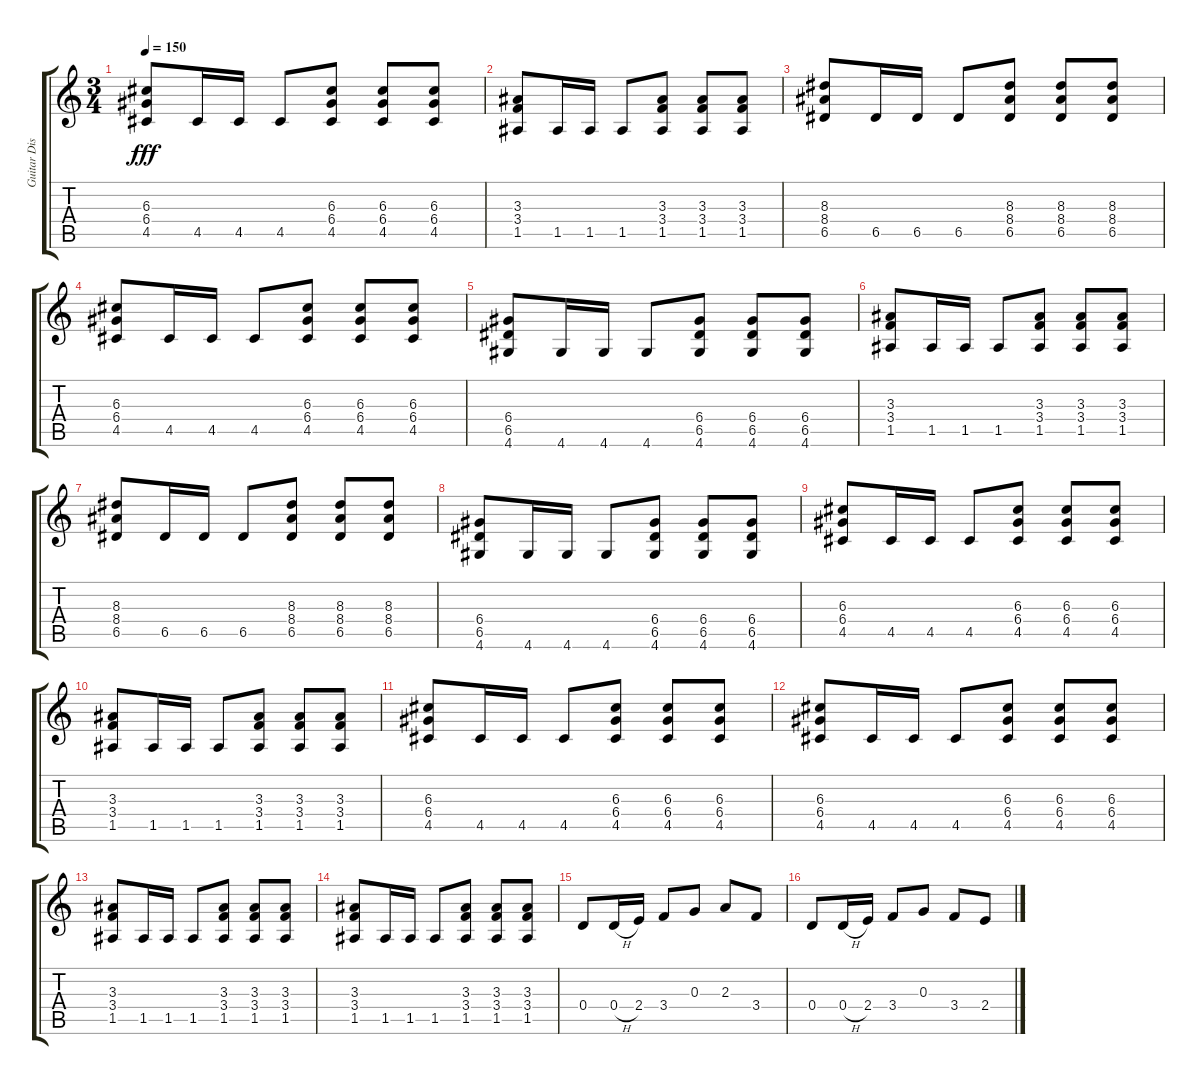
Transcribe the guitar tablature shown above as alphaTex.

\track ("Guitar Distortion 1" "Guitar Dis") {instrument distortionguitar}
\staff {score tabs}
\tuning (E4 B3 G3 D3 A2 E2) {hide}
\ts (3 4)
\tempo 150
\clef g2
\ks c
(6.3 6.4 4.5).8{dy fff} 4.5.16 4.5.16 4.5.8 (6.3 6.4 4.5).8 (6.3 6.4 4.5).8 (6.3 6.4 4.5).8 |
(3.3 3.4 1.5).8 1.5.16 1.5.16 1.5.8 (3.3 3.4 1.5).8 (3.3 3.4 1.5).8 (3.3 3.4 1.5).8 |
(8.3 8.4 6.5).8 6.5.16 6.5.16 6.5.8 (8.3 8.4 6.5).8 (8.3 8.4 6.5).8 (8.3 8.4 6.5).8 |
(6.3 6.4 4.5).8 4.5.16 4.5.16 4.5.8 (6.3 6.4 4.5).8 (6.3 6.4 4.5).8 (6.3 6.4 4.5).8 |
(6.4 6.5 4.6).8 4.6.16 4.6.16 4.6.8 (6.4 6.5 4.6).8 (6.4 6.5 4.6).8 (6.4 6.5 4.6).8 |
(3.3 3.4 1.5).8 1.5.16 1.5.16 1.5.8 (3.3 3.4 1.5).8 (3.3 3.4 1.5).8 (3.3 3.4 1.5).8 |
(8.3 8.4 6.5).8 6.5.16 6.5.16 6.5.8 (8.3 8.4 6.5).8 (8.3 8.4 6.5).8 (8.3 8.4 6.5).8 |
(6.4 6.5 4.6).8 4.6.16 4.6.16 4.6.8 (6.4 6.5 4.6).8 (6.4 6.5 4.6).8 (6.4 6.5 4.6).8 |
(6.3 6.4 4.5).8 4.5.16 4.5.16 4.5.8 (6.3 6.4 4.5).8 (6.3 6.4 4.5).8 (6.3 6.4 4.5).8 |
(3.3 3.4 1.5).8 1.5.16 1.5.16 1.5.8 (3.3 3.4 1.5).8 (3.3 3.4 1.5).8 (3.3 3.4 1.5).8 |
(6.3 6.4 4.5).8 4.5.16 4.5.16 4.5.8 (6.3 6.4 4.5).8 (6.3 6.4 4.5).8 (6.3 6.4 4.5).8 |
(6.3 6.4 4.5).8 4.5.16 4.5.16 4.5.8 (6.3 6.4 4.5).8 (6.3 6.4 4.5).8 (6.3 6.4 4.5).8 |
(3.3 3.4 1.5).8 1.5.16 1.5.16 1.5.8 (3.3 3.4 1.5).8 (3.3 3.4 1.5).8 (3.3 3.4 1.5).8 |
(3.3 3.4 1.5).8 1.5.16 1.5.16 1.5.8 (3.3 3.4 1.5).8 (3.3 3.4 1.5).8 (3.3 3.4 1.5).8 |
0.4.8 0.4{h}.16 2.4.16 3.4.8 0.3.8 2.3.8 3.4.8 |
0.4.8 0.4{h}.16 2.4.16 3.4.8 0.3.8 3.4.8 2.4.8
